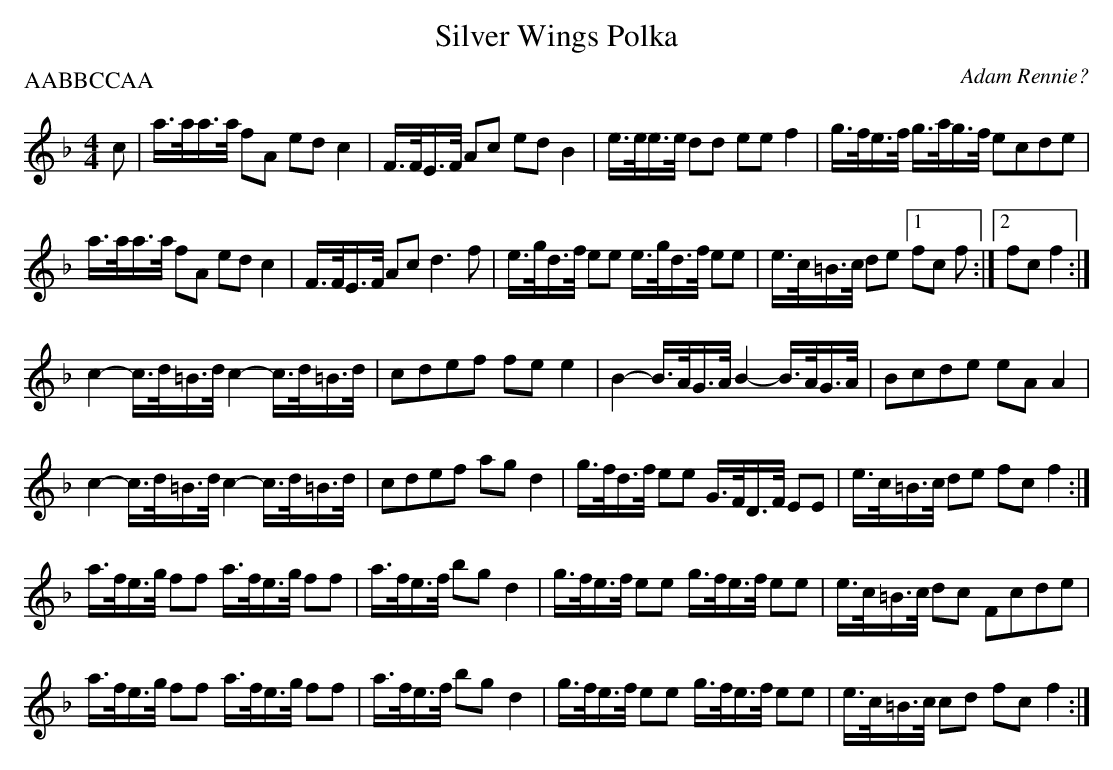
X:1
T:Silver Wings Polka
C:Adam Rennie?
M:4/4
L:1/8
P:AABBCCAA
K:F
c|a/>a/a/>a/ fA ed c2|F/>F/E/>F/ Ac ed B2|\
e/>e/e/>e/ dd ee f2|g/>f/e/>f/ g/>a/g/>f/ ecde|
a/>a/a/>a/ fA ed c2|F/>F/E/>F/ Ac d3 f|\
e/>g/d/>f/ ee  e/>g/d/>f/ ee|e/>c/=B/>c/ de [1fc f:|[2fc f2:|]
c2- c/>d/=B/>d/ c2- c/>d/=B/>d/|cdef fe e2|\
B2- B/>A/G/>A/ B2- B/>A/G/>A/|Bcde eA A2|
c2- c/>d/=B/>d/ c2- c/>d/=B/>d/|cdef ag d2|\
g/>f/d/>f/ ee G/>F/D/>F/ EE|e/>c/=B/>c/ de fc f2:|]
a/>f/e/>g/ ff a/>f/e/>g/ ff|a/>f/e/>f/ bg d2|\
g/>f/e/>f/ ee g/>f/e/>f/ ee|e/>c/=B/>c/ dc Fcde|
a/>f/e/>g/ ff a/>f/e/>g/ ff|a/>f/e/>f/ bg d2|\
g/>f/e/>f/ ee g/>f/e/>f/ ee|e/>c/=B/>c/ cd fc f2:|]
